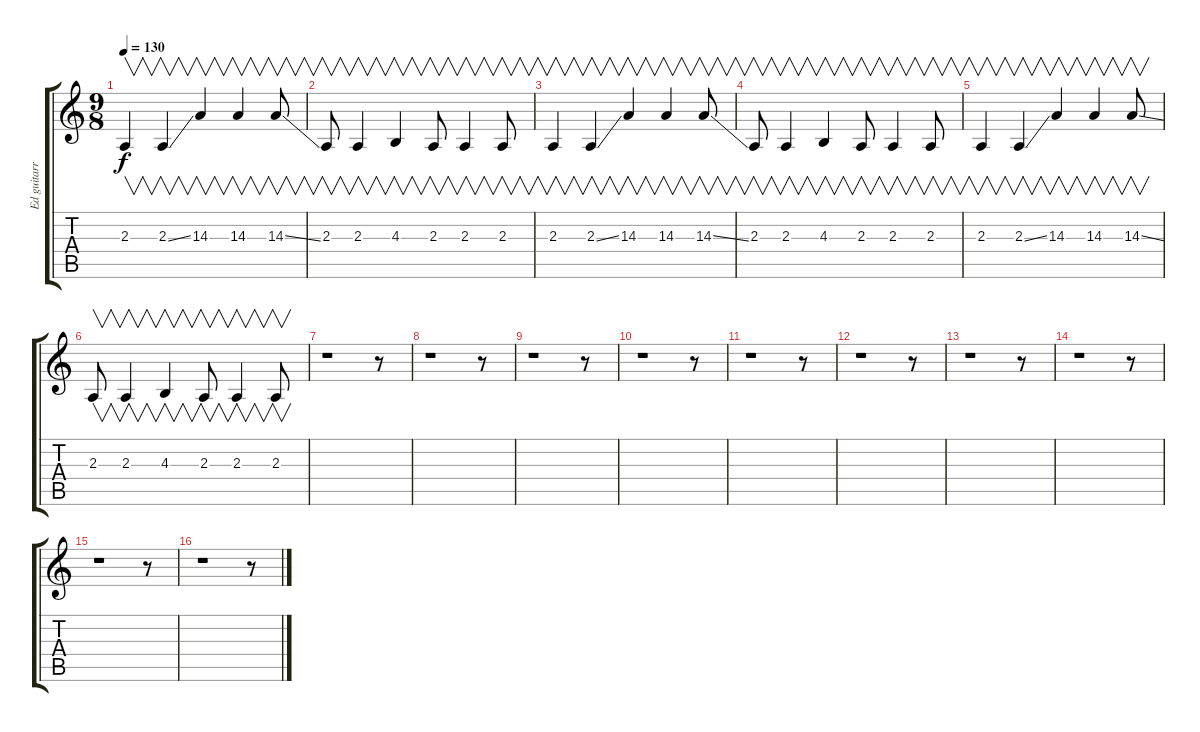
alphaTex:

\track ("Ed guitarra (morning bell)" "Ed guitarr") {instrument pad2warm}
\staff {score tabs}
\tuning (E4 B3 G3 D3 A2 E2) {hide}
\ts (9 8)
\tempo 130
\clef g2
\ks c
2.3.4{v dy f} 2.3{ss}.4{v} 14.3.4{v} 14.3.4{v} 14.3{ss}.8{v} |
2.3.8{v volume 2} 2.3.4{v} 4.3.4{v} 2.3.8{v} 2.3.4{v} 2.3.8{v} |
2.3.4{v} 2.3{ss}.4{v} 14.3.4{v} 14.3.4{v} 14.3{ss}.8{v} |
2.3.8{v} 2.3.4{v} 4.3.4{v} 2.3.8{v} 2.3.4{v} 2.3.8{v} |
2.3.4{v} 2.3{ss}.4{v} 14.3.4{v} 14.3.4{v} 14.3{ss}.8{v} |
2.3.8{v} 2.3.4{v} 4.3.4{v} 2.3.8{v} 2.3.4{v} 2.3.8{v} |
r.1 r.8 |
r.1 r.8 |
r.1 r.8 |
r.1 r.8 |
r.1 r.8 |
r.1 r.8 |
r.1 r.8 |
r.1 r.8 |
r.1 r.8 |
r.1 r.8
